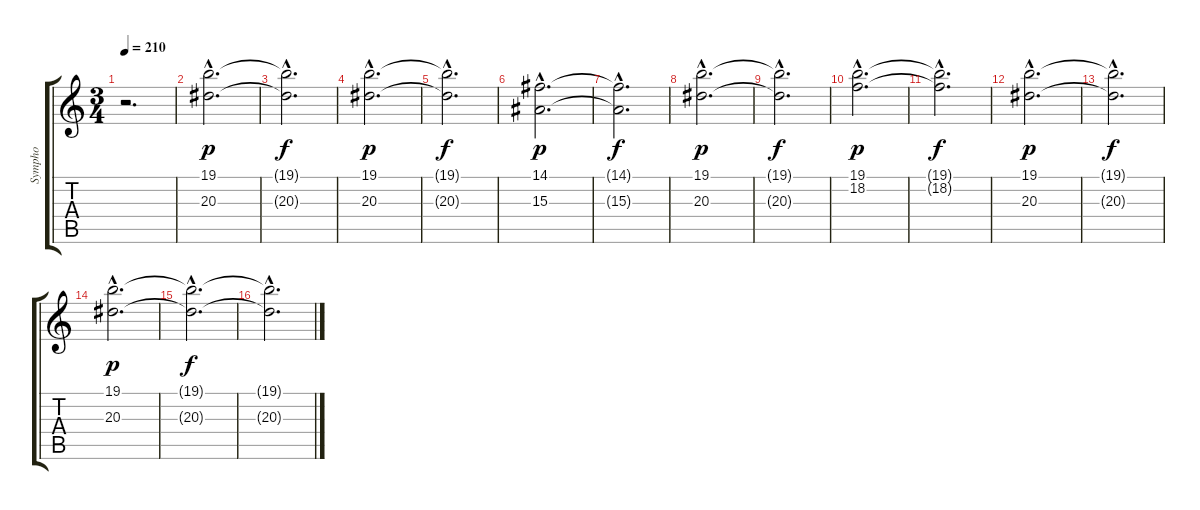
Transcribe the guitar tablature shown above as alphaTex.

\track ("Sympho" "Sympho") {instrument stringensemble1}
\staff {score tabs}
\tuning (E4 B3 G3 D3 A2 E2) {hide}
\ts (3 4)
\tempo 210
\clef g2
\ks c
r.2{d dy p instrument stringensemble1} |
(19.1{hac} 20.3{hac}).2{d} |
(19.1{hac t} 20.3{hac t}).2{d dy f} |
(19.1{hac} 20.3{hac}).2{d dy p} |
(19.1{hac t} 20.3{hac t}).2{d dy f} |
(14.1{hac} 15.3{hac}).2{d dy p} |
(14.1{hac t} 15.3{hac t}).2{d dy f} |
(19.1{hac} 20.3{hac}).2{d dy p} |
(19.1{hac t} 20.3{hac t}).2{d dy f} |
(19.1{hac} 18.2{hac}).2{d dy p} |
(19.1{hac t} 18.2{hac t}).2{d dy f} |
(19.1{hac} 20.3{hac}).2{d dy p} |
(19.1{hac t} 20.3{hac t}).2{d dy f} |
(19.1{hac} 20.3{hac}).2{d dy p} |
(19.1{hac t} 20.3{hac t}).2{d dy f} |
(19.1{hac t} 20.3{hac t}).2{d}
